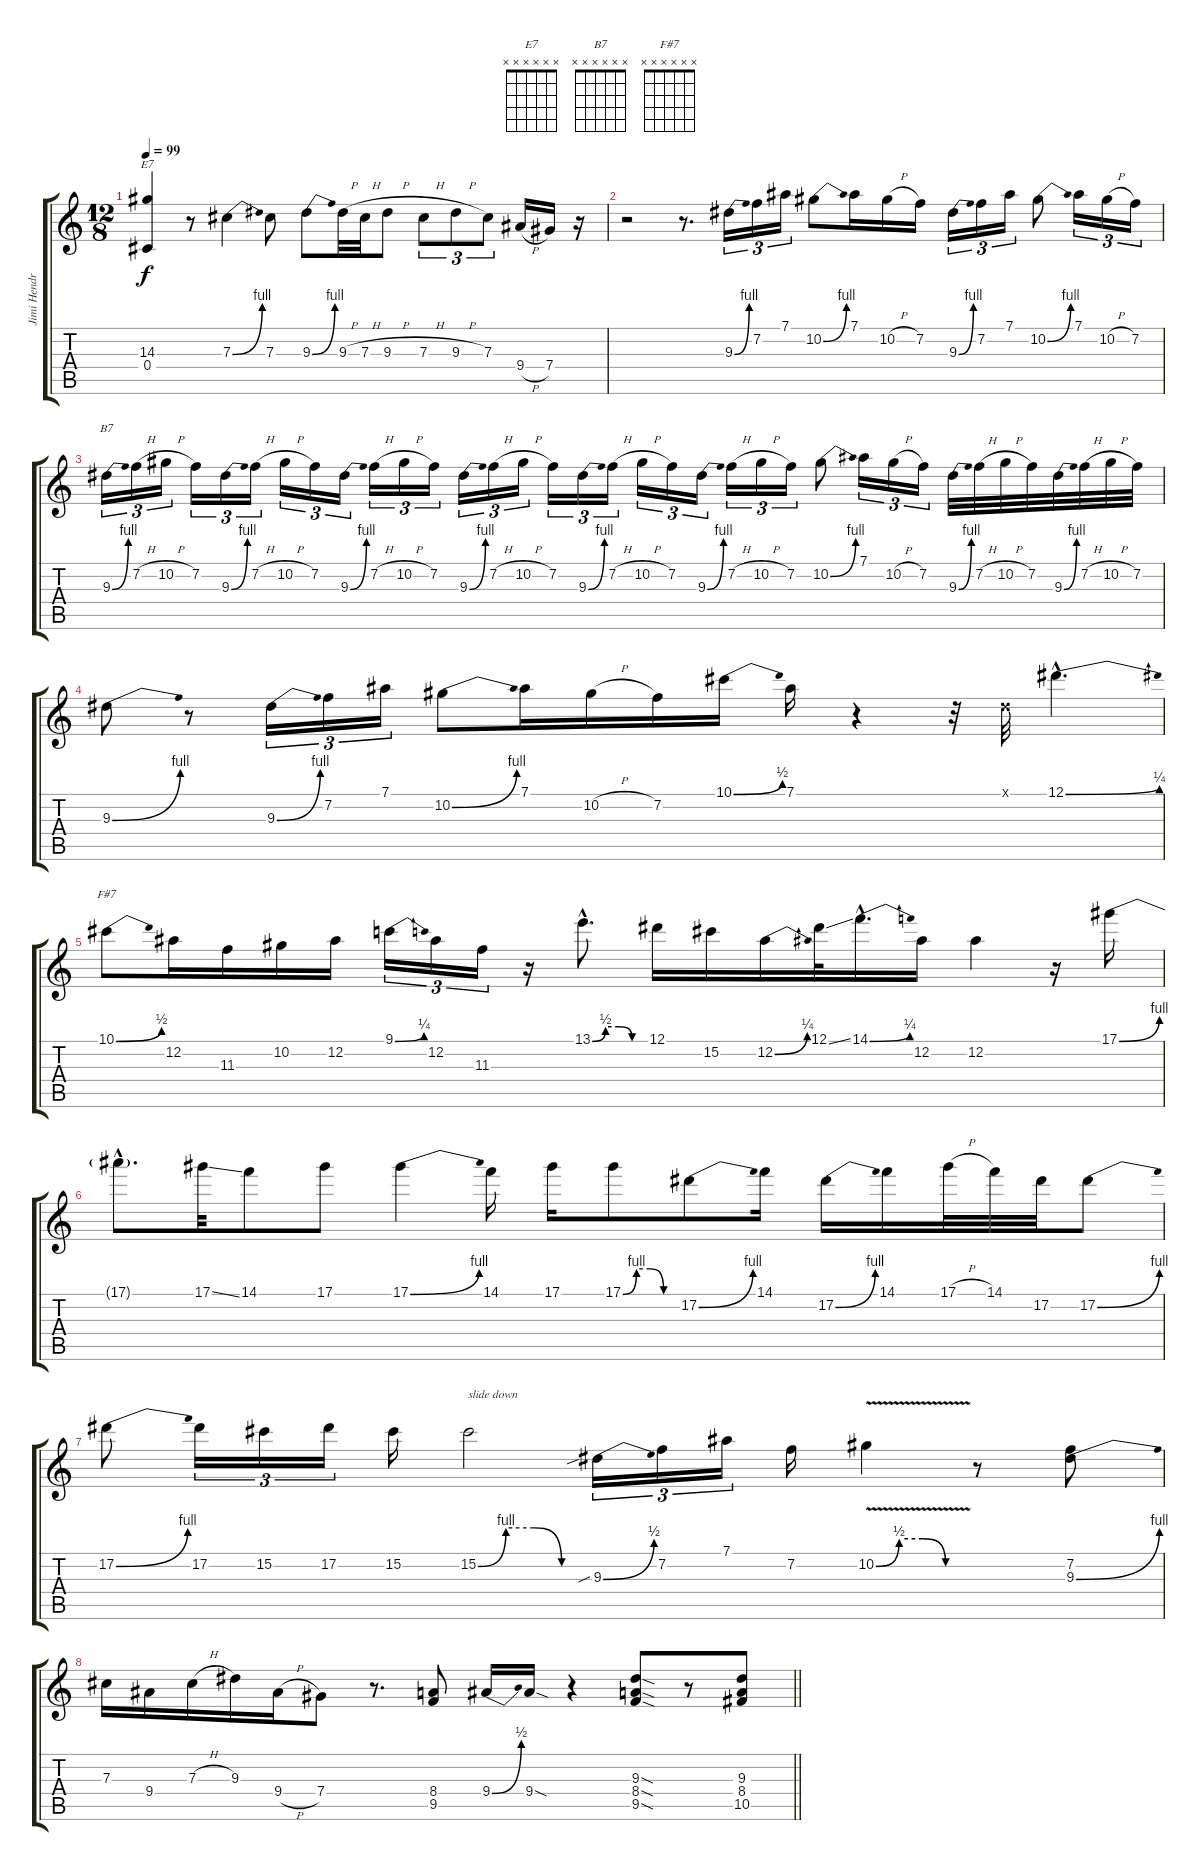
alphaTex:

\track ("Jimi Hendrix (Guitar)" "Jimi Hendr") {instrument overdrivenguitar}
\staff {score tabs}
\tuning (Eb4 Bb3 Gb3 Db3 Ab2 Eb2) {hide}
\chord ("E7" x x x x x x)
\chord ("B7" x x x x x x)
\chord ("F#7" x x x x x x)
\ts (12 8)
\tempo 99
\clef g2
\ks c
(14.3{t} 0.4).4{ch "E7" dy f} r.8 7.3{be (bend 0 0 60 4)}.4 7.3.8 9.3{be (bend 0 0 60 4)}.8 9.3{h}.32 7.3{h}.32 9.3{h}.8 7.3{h}.8{tu (3 2)} 9.3{h}.8{tu (3 2)} 7.3.8{tu (3 2)} 9.4{h}.16 7.4.16 r.16 |
r.2 r.8{d} 9.3{be (bend 0 0 60 4)}.16{tu (3 2)} 7.2.16{tu (3 2)} 7.1.16{tu (3 2)} 10.2{be (bend 0 0 60 4)}.8 7.1.16 10.2{h}.16 7.2.16 9.3{be (bend 0 0 60 4)}.16{tu (3 2)} 7.2.16{tu (3 2)} 7.1.16{tu (3 2)} 10.2{be (bend 0 0 60 4)}.8 7.1.16{tu (3 2)} 10.2{h}.16{tu (3 2)} 7.2.16{tu (3 2)} |
9.3{be (bend 0 0 60 4)}.16{tu (3 2) ch "B7"} 7.2{h}.16{tu (3 2)} 10.2{h}.16{tu (3 2)} 7.2.16{tu (3 2)} 9.3{be (bend 0 0 60 4)}.16{tu (3 2)} 7.2{h}.16{tu (3 2)} 10.2{h}.16{tu (3 2)} 7.2.16{tu (3 2)} 9.3{be (bend 0 0 60 4)}.16{tu (3 2)} 7.2{h}.16{tu (3 2)} 10.2{h}.16{tu (3 2)} 7.2.16{tu (3 2)} 9.3{be (bend 0 0 60 4)}.16{tu (3 2)} 7.2{h}.16{tu (3 2)} 10.2{h}.16{tu (3 2)} 7.2.16{tu (3 2)} 9.3{be (bend 0 0 60 4)}.16{tu (3 2)} 7.2{h}.16{tu (3 2)} 10.2{h}.16{tu (3 2)} 7.2.16{tu (3 2)} 9.3{be (bend 0 0 60 4)}.16{tu (3 2)} 7.2{h}.16{tu (3 2)} 10.2{h}.16{tu (3 2)} 7.2.16{tu (3 2)} 10.2{be (bend 0 0 60 4)}.8 7.1.16{tu (3 2)} 10.2{h}.16{tu (3 2)} 7.2.16{tu (3 2)} 9.3{be (bend 0 0 60 4)}.32 7.2{h}.32 10.2{h}.32 7.2.32 9.3{be (bend 0 0 60 4)}.32 7.2{h}.32 10.2{h}.32 7.2.32 |
9.3{be (bend 0 0 60 4)}.8 r.8 9.3{be (bend 0 0 60 4)}.16{tu (3 2)} 7.2.16{tu (3 2)} 7.1.16{tu (3 2)} 10.2{be (bend 0 0 60 4)}.8 7.1.16 10.2{h}.16 7.2.16 10.1{be (bend 0 0 60 2)}.16 7.1.16 r.4 r.32 0.1{x}.32 12.1{be (bend 0 0 60 1) hac}.4{d} |
10.1{be (bend 0 0 60 2)}.8{ch "F#7"} 12.2.16 11.3.16 10.2.16 12.2.16 9.1{be (bend 0 0 60 1)}.16{tu (3 2)} 12.2.16{tu (3 2)} 11.3.16{tu (3 2)} r.16 13.1{be (custom 0 0 15 2 30 2 45 0 60 0) hac}.8{d} 12.1.16 15.2.16 12.2{be (bend 0 0 60 1)}.16 12.1{ss}.32 14.1{be (bend 0 0 60 1) hac}.16{d} 12.2.16 12.2.4 r.16 17.1{be (bend 0 0 60 4)}.16 |
17.1{hac t}.8{d} 17.1{ss}.32 14.1.8 17.1.8 17.1{be (bend 0 0 60 4)}.4 14.1.16 17.1.16 17.1{be (custom 0 0 15 4 30 4 45 0 60 0)}.8 17.2{be (bend 0 0 60 4)}.8 14.1.16 17.2{be (bend 0 0 60 4)}.16 14.1.16 17.1{h}.32 14.1.32 17.2.32 17.2{be (bend 0 0 60 4)}.8 |
17.2{be (bend 0 0 60 4)}.8 17.2.16{tu (3 2)} 15.2.16{tu (3 2)} 17.2.16{tu (3 2)} 15.2.16 15.2{be (custom 0 0 15 4 30 4 45 0 60 0)}.2{txt "slide down"} 9.3{be (bend 0 0 60 2) sib}.16{tu (3 2)} 7.2.16{tu (3 2)} 7.1.16{tu (3 2)} 7.2.16 10.2{be (custom 0 0 15 2 30 2 45 0 60 0) v}.4 r.8 (7.2 9.3{be (bend 0 0 60 4)}).8 |
\barLineRight lightlight
7.3.16 9.4.16 7.3{h}.16 9.3.16 9.4{h}.16 7.4.8 r.8{d} (8.4 9.5).8 9.4{be (bend 0 0 60 2)}.16 9.4{sod}.16 r.4 (9.3{sod} 8.4{sod} 9.5{sod}).8 r.8 (9.3{sl} 8.4{sl} 10.5{sl}).8
